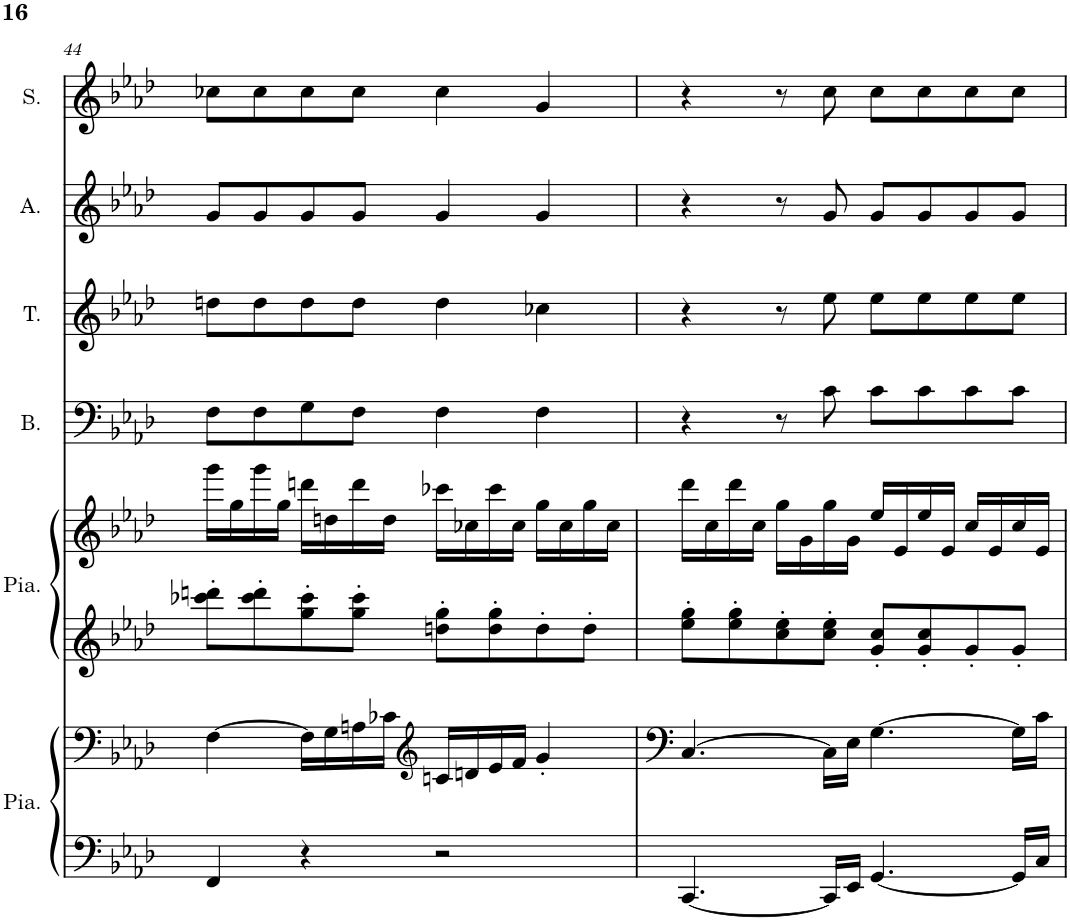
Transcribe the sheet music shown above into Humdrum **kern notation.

**kern	**kern	**kern	**kern	**kern	**kern	**kern	**kern
*part6	*part6	*part5	*part5	*part4	*part3	*part2	*part1
*staff8	*staff7	*staff6	*staff5	*staff4	*staff3	*staff2	*staff1
*I"Piano, main gauche	*	*I"Piano, main droite	*	*I"Basse	*I"Ténor	*I"Alto	*I"Soprano
*I'Pia.	*	*I'Pia.	*	*I'B.	*I'T.	*I'A.	*I'S.
!!LO:PB:g=z
*clefF4	*clefG2	*clefG2	*clefG2	*clefF4	*clefG2	*clefG2	*clefG2
*k[b-e-a-d-]	*k[b-e-a-d-]	*k[b-e-a-d-]	*k[b-e-a-d-]	*k[b-e-a-d-]	*k[b-e-a-d-]	*k[b-e-a-d-]	*k[b-e-a-d-]
*M4/4	*M4/4	*M4/4	*M4/4	*M4/4	*M4/4	*M4/4	*M4/4
=44	=44	=44	=44	=44	=44	=44	=44
4FF/	[4F\	8ccc-X\' 8dddn\'L	16ggg\LL	8F\L	8ddn\L	8g/L	8cc-X\L
.	.	.	16gg\	.	.	.	.
.	.	8ccc-\' 8ddd\'	16ggg\	8F\	8dd\	8g/	8cc-\
.	.	.	16gg\JJ	.	.	.	.
4r	16F\LL]	8gg\' 8ccc-\'	16dddn\LL	8G\	8dd\	8g/	8cc-\
.	16G\	.	16ddn\	.	.	.	.
.	16An\	8gg\' 8ccc-\'J	16ddd\	8F\J	8dd\J	8g/J	8cc-\J
.	16c-X\JJ	.	16dd\JJ	.	.	.	.
*	*clefG2	*	*	*	*	*	*
2r	16cn/LL	8ddn\' 8gg\'L	16ccc-X\LL	4F\	4dd\	4g/	4cc-\
.	16dn/	.	16cc-X\	.	.	.	.
.	16e-/	8dd\' 8gg\'	16ccc-\	.	.	.	.
.	16f/JJ	.	16cc-\JJ	.	.	.	.
.	4g'/	8dd'\	16gg\LL	4F\	4cc-X\	4g/	4g/
.	.	.	16cc-\	.	.	.	.
.	.	8dd'\J	16gg\	.	.	.	.
.	.	.	16cc-\JJ	.	.	.	.
=45	=45	=45	=45	=45	=45	=45	=45
[4.CC/	[4.C/	8ee-\' 8gg\'L	16ddd-\LL	4r	4r	4r	4r
.	.	.	16cc\	.	.	.	.
.	.	8ee-\' 8gg\'	16ddd-\	.	.	.	.
.	.	.	16cc\JJ	.	.	.	.
.	.	8cc\' 8ee-\'	16gg\LL	8r	8r	8r	8r
.	.	.	16g\	.	.	.	.
16CC/LL]	16C\LL]	8cc\' 8ee-\'J	16gg\	8c\	8ee-\	8g/	8cc\
16EE-/JJ	16E-\JJ	.	16g\JJ	.	.	.	.
[4.GG/	[4.G\	8g/' 8cc/'L	16ee-/LL	8c\L	8ee-\L	8g/L	8cc\L
.	.	.	16e-/	.	.	.	.
.	.	8g/' 8cc/'	16ee-/	8c\	8ee-\	8g/	8cc\
.	.	.	16e-/JJ	.	.	.	.
.	.	8g'/	16cc/LL	8c\	8ee-\	8g/	8cc\
.	.	.	16e-/	.	.	.	.
16GG/LL]	16G\LL]	8g'/J	16cc/	8c\J	8ee-\J	8g/J	8cc\J
16C/JJ	16c\JJ	.	16e-/JJ	.	.	.	.
=	=	=	=	=	=	=	=
*-	*-	*-	*-	*-	*-	*-	*-
